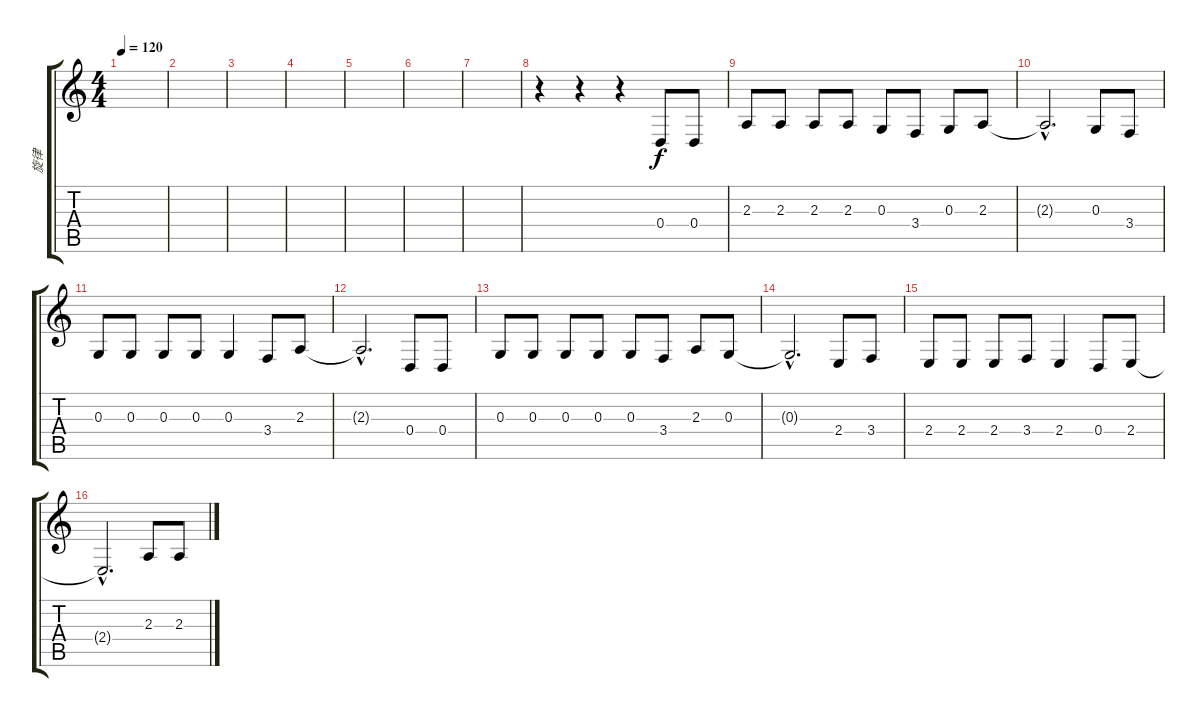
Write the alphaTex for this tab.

\track ("旋律" "旋律") {instrument acousticgrandpiano}
\staff {score tabs}
\tuning (E4 B3 G3 D3 A2 E2) {hide}
\ts (4 4)
\tempo 120
\clef g2
\ks c
|
|
|
|
|
|
|
r.4 r.4 r.4 0.4.8 0.4.8 |
2.3.8 2.3.8 2.3.8 2.3.8 0.3.8 3.4.8 0.3.8 2.3.8 |
2.3{hac t}.2{d} 0.3.8 3.4.8 |
0.3.8 0.3.8 0.3.8 0.3.8 0.3.4 3.4.8 2.3.8 |
2.3{hac t}.2{d} 0.4.8 0.4.8 |
0.3.8 0.3.8 0.3.8 0.3.8 0.3.8 3.4.8 2.3.8 0.3.8 |
0.3{hac t}.2{d} 2.4.8 3.4.8 |
2.4.8 2.4.8 2.4.8 3.4.8 2.4.4 0.4.8 2.4.8 |
2.4{hac t}.2{d} 2.3.8 2.3.8
